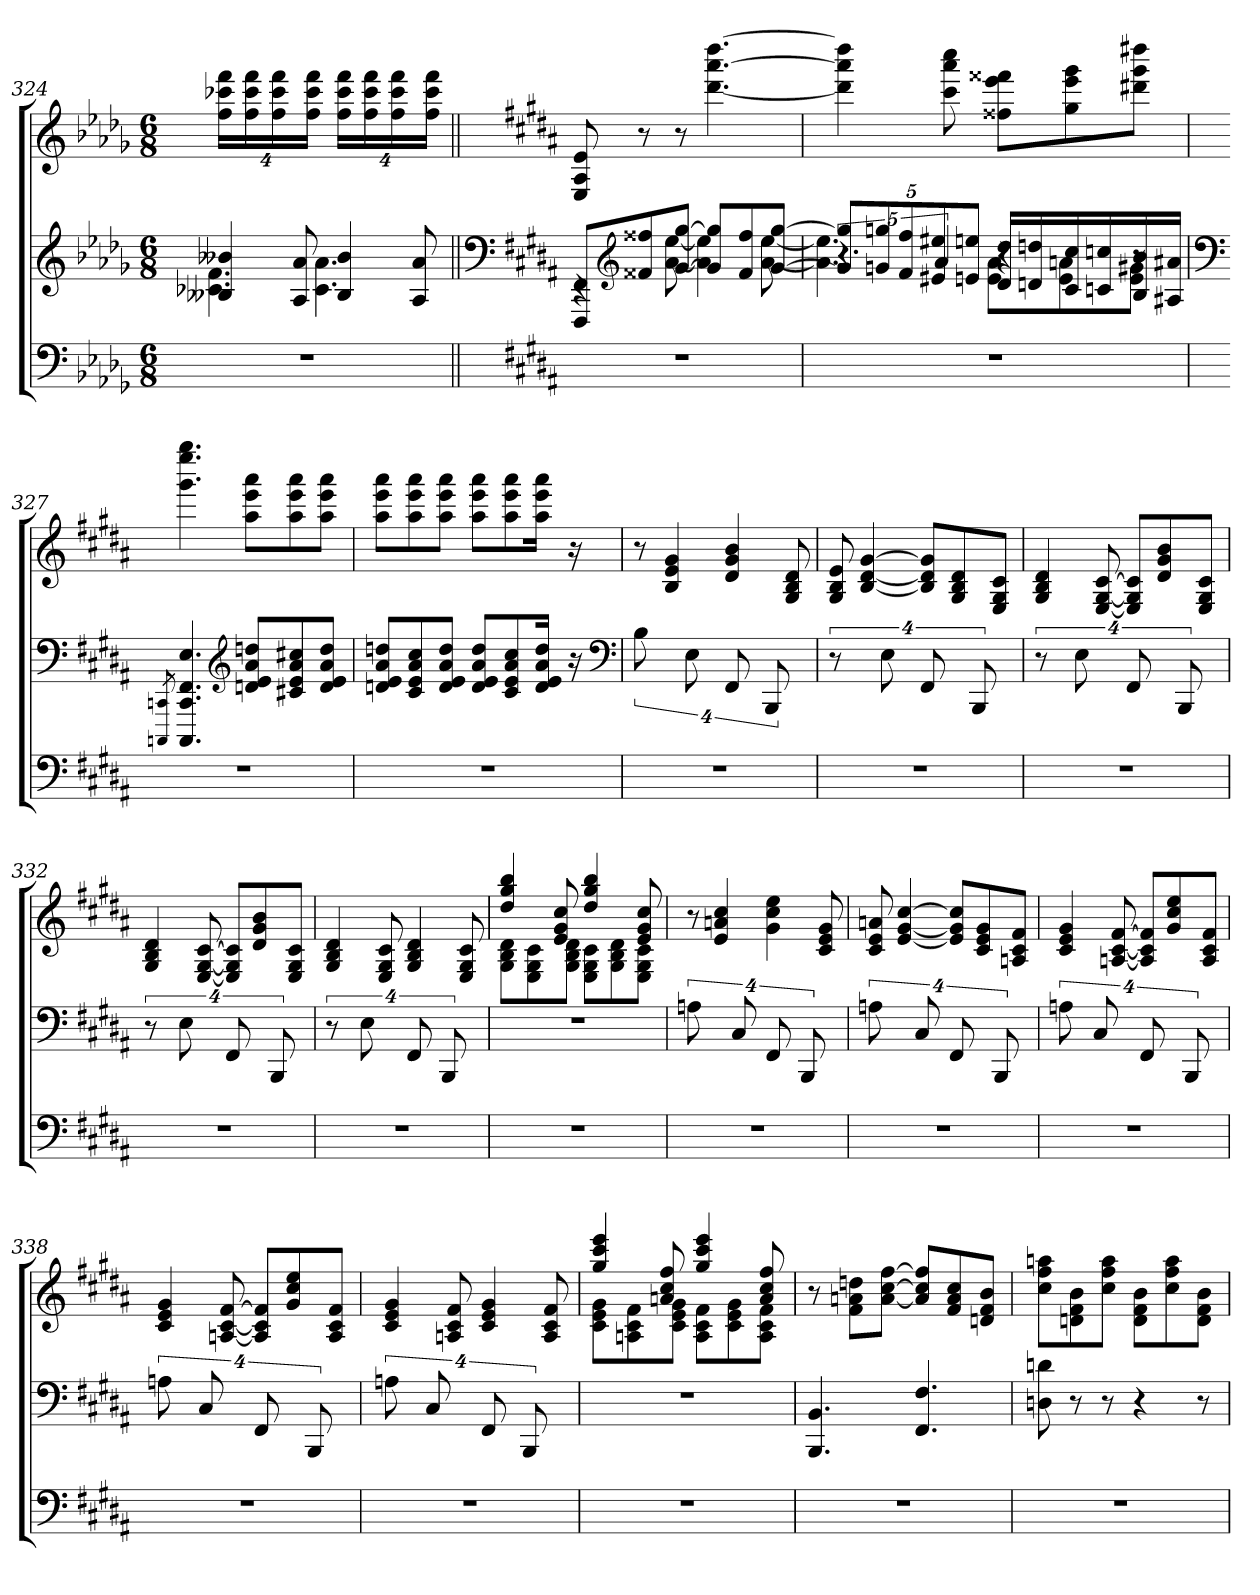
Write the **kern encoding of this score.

**kern	**kern	**kern
*part3	*part2	*part1
*staff3	*staff2	*staff1
*clefF4	*clefG2	*clefG2
*k[b-e-a-d-g-]	*k[b-e-a-d-g-]	*k[b-e-a-d-g-]
*M6/8	*M6/8	*M6/8
=324	=324	=324
*	*^	*
2.r	4B--X 4b--X	4.c-X 4.f	32%3ff 32%3ccc-X 32%3fffLL
.	.	.	32%3ff 32%3ccc- 32%3fff
.	.	.	32%3ff 32%3ccc- 32%3fff
.	8A- 8a-	.	.
.	.	.	32%3ff 32%3ccc- 32%3fffJJ
.	4B-- 4b--	4.c- 4.a-	32%3ff 32%3ccc- 32%3fffLL
.	.	.	32%3ff 32%3ccc- 32%3fff
.	.	.	32%3ff 32%3ccc- 32%3fff
.	8A- 8a-	.	.
.	.	.	32%3ff 32%3ccc- 32%3fffJJ
=325||	=325||	=325||	=325||
*	*clefF4	*	*
*k[f#c#g#d#a#]	*k[f#c#g#d#a#]	*	*k[f#c#g#d#a#]
2.r	8FFF# 8FF#L	4rEE	8E 8A# 8e
*	*clefG2	*	*
.	8f##X 8ff##X	.	8r
.	[8g# [8gg#J	[8a# [8ee	8r
.	8g#] 8gg#]L	4a#] 4ee]	[4.ddd# [4.aaa# [4.dddd#
.	8f## 8ff##	.	.
.	[8g# [8gg#J	[8a# [8ee	.
=326	=326	=326	=326
*	*	*^	*
2.r	40%3g#] 40%3gg#]L	4.a#] 4.ee]	20%3.r	4ddd#] 4aaa#] 4dddd#]
.	40%3gn 40%3ggn	.	.	.
.	40%3f# 40%3ff#	.	.	.
.	40%3e#X 40%3ee#X	.	20%3a#/	.
.	.	.	.	8ccc# 8aaa# 8cccc#
.	40%3en 40%3eenJ	.	.	.
.	16d# 16dd#LL	8e 8a#L	4r	8ff##X 8eee 8fff##XL
.	16dn 16ddn	.	.	.
.	16c# 16cc#	8e 8an	.	8gg# 8eee 8ggg#
.	16cn 16ccn	.	.	.
.	16B 16b	8e 8g#XJ	8r	8ddd#X 8ggg# 8dddd#XJ
.	16A#X 16a#XJJ	.	.	.
*	*v	*v	*v	*
=327	=327	=327
*	*clefF4	*
.	8qCCCn/ 8qCCn/	.
2.r	4.CCC] 4.CC] 4.FF# 4.E	4.ggg# 4.eeee 4.gggg#
*	*clefG2	*
.	8dn 8e 8a# 8ddnL	8aa# 8eee 8aaa#L
.	8c#X 8e 8a# 8cc#X	8aa# 8eee 8aaa#
.	8d 8e 8a# 8ddJ	8aa# 8eee 8aaa#J
=328	=328	=328
2.r	8dn 8e 8a# 8ddnL	8aa# 8eee 8aaa#L
.	8c# 8e 8a# 8cc#	8aa# 8eee 8aaa#
.	8d 8e 8a# 8ddJ	8aa# 8eee 8aaa#J
.	8d 8e 8a# 8ddL	8aa# 8eee 8aaa#L
.	8c# 8e 8a# 8cc#	8aa# 8eee 8aaa#
.	16d 16e 16a# 16ddJk	16aa# 16eee 16aaa#Jk
.	16r	16r
*	*clefF4	*
=329	=329	=329
2.r	16%3B	8r
.	.	4B 4e 4g#
.	16%3E	.
.	16%3FF#	4d# 4g# 4b
.	16%3BBB	.
.	.	8G# 8B 8d#
=330	=330	=330
2.r	16%3r	8G# 8B 8e
.	.	[4B [4d# [4g#
.	16%3E	.
.	16%3FF#	8B] 8d#] 8g#]L
.	.	8G# 8B 8d#
.	16%3BBB	.
.	.	8E 8G# 8c#J
=331	=331	=331
2.r	16%3r	4G# 4B 4d#
.	16%3E	.
.	.	[8E [8G# [8c#
.	16%3FF#	8E] 8G#] 8c#]L
.	.	8d# 8g# 8b
.	16%3BBB	.
.	.	8E 8G# 8c#J
=332	=332	=332
2.r	16%3r	4G# 4B 4d#
.	16%3E	.
.	.	[8E [8G# [8c#
.	16%3FF#	8E] 8G#] 8c#]L
.	.	8d# 8g# 8b
.	16%3BBB	.
.	.	8E 8G# 8c#J
=333	=333	=333
2.r	16%3r	4G# 4B 4d#
.	16%3E	.
.	.	8E 8G# 8c#
.	16%3FF#	4G# 4B 4d#
.	16%3BBB	.
.	.	8E 8G# 8c#
=334	=334	=334
*	*	*^
2.r	2.r	4dd# 4gg# 4bb	8G# 8B 8d#L
.	.	.	8E 8G# 8c#
.	.	8e 8g# 8cc#	8G# 8B 8d#J
.	.	4dd# 4gg# 4bb	8E 8G# 8c#L
.	.	.	8G# 8B 8d#
.	.	8e 8g# 8cc#	8E 8G# 8c#J
*	*	*v	*v
=335	=335	=335
2.r	16%3An	8r
.	.	4e 4an 4cc#
.	16%3C#	.
.	16%3FF#	4g# 4cc# 4ee
.	16%3BBB	.
.	.	8c# 8e 8g#
=336	=336	=336
2.r	16%3An	8c# 8e 8an
.	.	[4e [4g# [4cc#
.	16%3C#	.
.	16%3FF#	8e] 8g#] 8cc#]L
.	.	8c# 8e 8g#
.	16%3BBB	.
.	.	8An 8c# 8f#J
=337	=337	=337
2.r	16%3An	4c# 4e 4g#
.	16%3C#	.
.	.	[8An [8c# [8f#
.	16%3FF#	8A] 8c#] 8f#]L
.	.	8g# 8cc# 8ee
.	16%3BBB	.
.	.	8A 8c# 8f#J
=338	=338	=338
2.r	16%3An	4c# 4e 4g#
.	16%3C#	.
.	.	[8An [8c# [8f#
.	16%3FF#	8A] 8c#] 8f#]L
.	.	8g# 8cc# 8ee
.	16%3BBB	.
.	.	8A 8c# 8f#J
=339	=339	=339
2.r	16%3An	4c# 4e 4g#
.	16%3C#	.
.	.	8An 8c# 8f#
.	16%3FF#	4c# 4e 4g#
.	16%3BBB	.
.	.	8A 8c# 8f#
=340	=340	=340
*	*	*^
2.r	2.r	4gg# 4ccc# 4eee	8c# 8e 8g#L
.	.	.	8An 8c# 8f#
.	.	8an 8cc# 8ff#	8c# 8e 8g#J
.	.	4gg# 4ccc# 4eee	8A 8c# 8f#L
.	.	.	8c# 8e 8g#
.	.	8a 8cc# 8ff#	8A 8c# 8f#J
*	*	*v	*v
=341	=341	=341
2.r	4.BBB 4.BB	8r
.	.	8f# 8an 8ddnL
.	.	[8a [8cc# [8ff#J
.	4.FF# 4.F#	8a] 8cc#] 8ff#]L
.	.	8f# 8a 8cc#
.	.	8dn 8f# 8bJ
=342	=342	=342
2.r	8Dn 8dn	8cc# 8ff# 8aanL
.	8r	8dn 8f# 8b
.	8r	8cc# 8ff# 8aaJ
.	4r	8d 8f# 8bL
.	.	8cc# 8ff# 8aa
.	8r	8d 8f# 8bJ
=	=	=
*-	*-	*-
